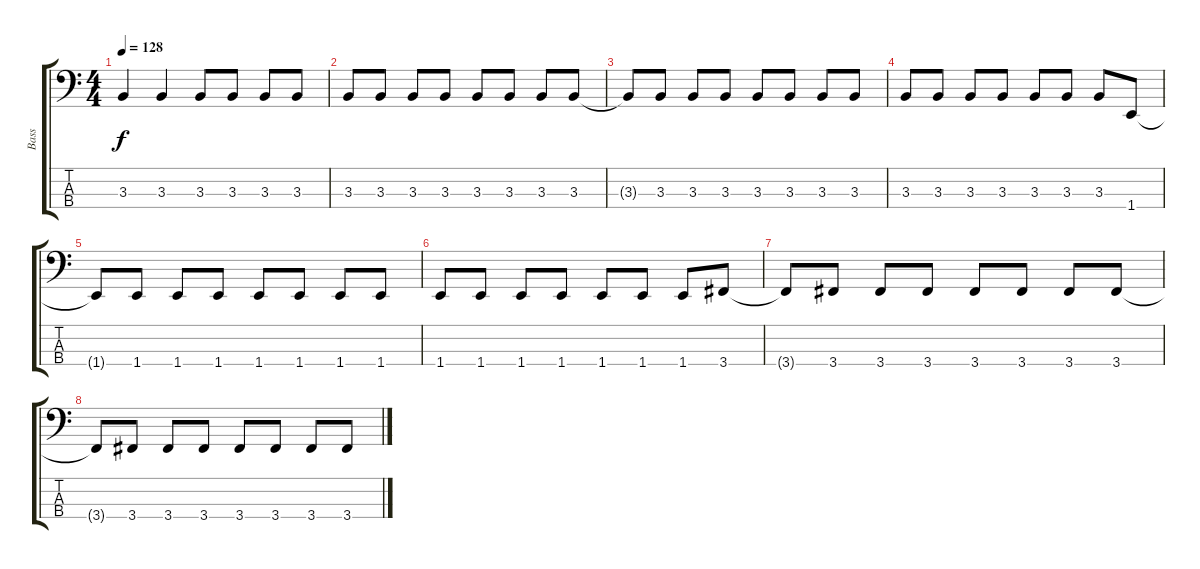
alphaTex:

\track ("Bass" "Bass") {instrument fretlessbass}
\staff {score tabs}
\tuning (Gb2 Db2 Ab1 Eb1) {hide}
\ts (4 4)
\tempo 128
\clef f4
\ks c
3.3.4{dy f} 3.3.4 3.3.8 3.3.8 3.3.8 3.3.8 |
3.3.8 3.3.8 3.3.8 3.3.8 3.3.8 3.3.8 3.3.8 3.3.8 |
3.3{t}.8 3.3.8 3.3.8 3.3.8 3.3.8 3.3.8 3.3.8 3.3.8 |
3.3.8 3.3.8 3.3.8 3.3.8 3.3.8 3.3.8 3.3.8 1.4.8 |
1.4{t}.8 1.4.8 1.4.8 1.4.8 1.4.8 1.4.8 1.4.8 1.4.8 |
1.4.8 1.4.8 1.4.8 1.4.8 1.4.8 1.4.8 1.4.8 3.4.8 |
3.4{t}.8 3.4.8 3.4.8 3.4.8 3.4.8 3.4.8 3.4.8 3.4.8 |
3.4{t}.8 3.4.8 3.4.8 3.4.8 3.4.8 3.4.8 3.4.8 3.4.8
